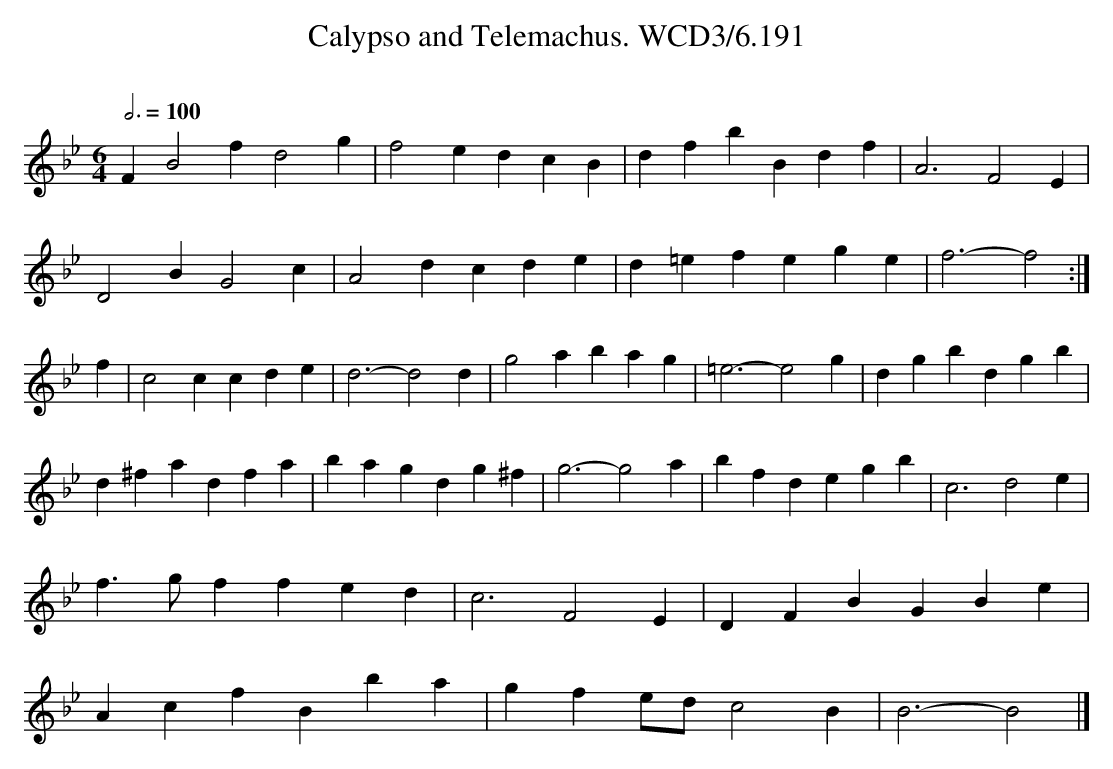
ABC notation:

X:1
T:Calypso and Telemachus. WCD3/6.191
O:
M:6/4
L:1/4
Q:3/4=100
K:Bb
F B2 f d2 g|f2 e dcB|dfb Bdf|A3 F2 E|
D2 B G2 c|A2 d cde|d=ef ege|f3-f2:|
f|c2 c cde|d3-d2 d|g2 a bag|=e3-e2 g|dgb dgb|
d^fa dfa|bag dg^f|g3-g2a|bfd egb|c3 d2e|
f3/ g/ f fed|c3 F2 E|DFB GBe|
Acf Bba|gfe/d/ c2 B|B3-B2|]
